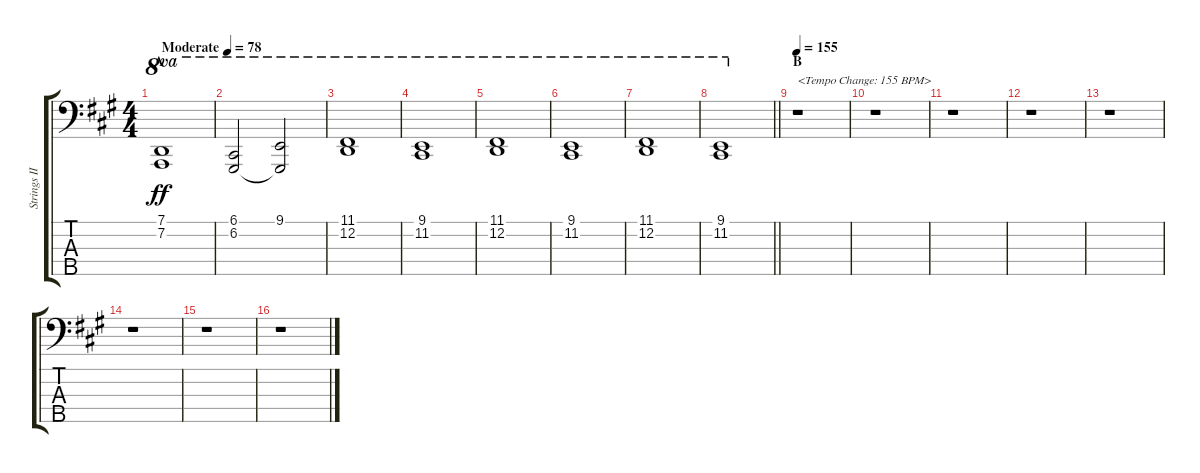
\track ("Strings II" "Strings II") {instrument stringensemble1}
\staff {score tabs}
\tuning (G2 D2 A1 E1 B0) {hide}
\ts (4 4)
\section ("" "A")
\tempo (78 "Moderate")
\clef f4
\ks a
(7.1 7.2).1{ot 8va dy ff instrument stringensemble1} |
(6.1 6.2).2{ot 8va} (9.1 6.2{t}).2{ot 8va} |
(11.1 12.2).1{ot 8va} |
(9.1 11.2).1{ot 8va} |
(11.1 12.2).1{ot 8va} |
(9.1 11.2).1{ot 8va} |
(11.1 12.2).1{ot 8va} |
\barLineRight lightlight
(9.1 11.2).1{ot 8va} |
\section ("" "B")
\tempo 155
r.1{txt "<Tempo Change: 155 BPM>"} |
r.1 |
r.1 |
r.1 |
r.1 |
r.1 |
r.1 |
r.1
